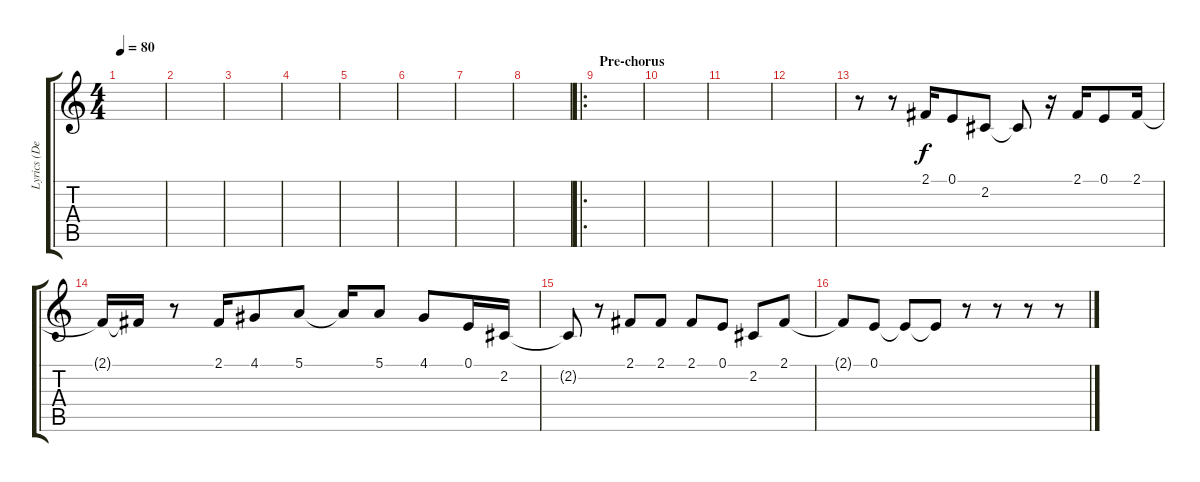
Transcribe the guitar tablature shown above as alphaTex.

\track ("Lyrics (Dexter)" "Lyrics (De") {instrument oboe}
\staff {score tabs}
\tuning (E4 B3 G3 D3 A2 E2) {hide}
\ts (4 4)
\tempo 80
\clef g2
\ks c
|
|
|
|
|
|
|
|
\ro
\section ("" "Pre-chorus")
|
|
|
|
r.8 r.8 2.1.16 0.1.8 2.2.8 2.2{t}.8 r.16 2.1.16 0.1.8 2.1.16 |
2.1{t}.16 2.1{t}.16 r.8 2.1.16 4.1.8 5.1.8 5.1{t}.16 5.1.8 4.1.8 0.1.16 2.2.16 |
2.2{t}.8 r.8 2.1.8 2.1.8 2.1.8 0.1.8 2.2.8 2.1.8 |
2.1{t}.8 0.1.8 0.1{t}.8 0.1{t}.8 r.8 r.8 r.8 r.8
